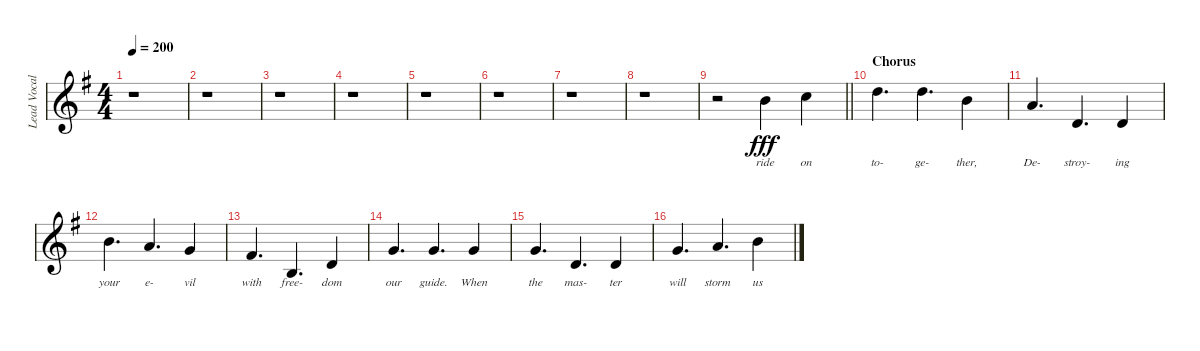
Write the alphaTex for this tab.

\track ("Lead Vocals" "Lead Vocal") {instrument lead2sawtooth}
\staff {score}
\tuning (E4 B3 G3 D3 A2 E2) {hide}
\ts (4 4)
\tempo 200
\clef g2
\ks g
r.1{dy ff} |
r.1 |
r.1 |
r.1 |
r.1 |
r.1 |
r.1 |
r.1 |
\barLineRight lightlight
r.2 7.1.4{lyrics (0 "ride") lyrics (1 "") lyrics (2 "") lyrics (3 "") lyrics (4 "") dy fff} 8.1.4{lyrics (0 "on") lyrics (1 "") lyrics (2 "") lyrics (3 "") lyrics (4 "")} |
\section ("" "Chorus")
10.1.4{d lyrics (0 "to-") lyrics (1 "") lyrics (2 "") lyrics (3 "") lyrics (4 "")} 10.1.4{d lyrics (0 "ge-") lyrics (1 "") lyrics (2 "") lyrics (3 "") lyrics (4 "")} 12.2.4{lyrics (0 "ther,") lyrics (1 "") lyrics (2 "") lyrics (3 "") lyrics (4 "")} |
10.2.4{d lyrics (0 "De-") lyrics (1 "") lyrics (2 "") lyrics (3 "") lyrics (4 "")} 3.2.4{d lyrics (0 "stroy-") lyrics (1 "") lyrics (2 "") lyrics (3 "") lyrics (4 "")} 3.2.4{lyrics (0 "ing") lyrics (1 "") lyrics (2 "") lyrics (3 "") lyrics (4 "")} |
7.1.4{d lyrics (0 "your") lyrics (1 "") lyrics (2 "") lyrics (3 "") lyrics (4 "")} 5.1.4{d lyrics (0 "e-") lyrics (1 "") lyrics (2 "") lyrics (3 "") lyrics (4 "")} 8.2.4{lyrics (0 "vil") lyrics (1 "") lyrics (2 "") lyrics (3 "") lyrics (4 "")} |
7.2.4{d lyrics (0 "with") lyrics (1 "") lyrics (2 "") lyrics (3 "") lyrics (4 "")} 0.2.4{d lyrics (0 "free-") lyrics (1 "") lyrics (2 "") lyrics (3 "") lyrics (4 "")} 3.2.4{lyrics (0 "dom") lyrics (1 "") lyrics (2 "") lyrics (3 "") lyrics (4 "")} |
8.2.4{d lyrics (0 "our") lyrics (1 "") lyrics (2 "") lyrics (3 "") lyrics (4 "")} 8.2.4{d lyrics (0 "guide.") lyrics (1 "") lyrics (2 "") lyrics (3 "") lyrics (4 "")} 8.2.4{lyrics (0 "When") lyrics (1 "") lyrics (2 "") lyrics (3 "") lyrics (4 "")} |
8.2.4{d lyrics (0 "the") lyrics (1 "") lyrics (2 "") lyrics (3 "") lyrics (4 "")} 3.2.4{d lyrics (0 "mas-") lyrics (1 "") lyrics (2 "") lyrics (3 "") lyrics (4 "")} 3.2.4{lyrics (0 "ter") lyrics (1 "") lyrics (2 "") lyrics (3 "") lyrics (4 "")} |
8.2.4{d lyrics (0 "will") lyrics (1 "") lyrics (2 "") lyrics (3 "") lyrics (4 "")} 10.2.4{d lyrics (0 "storm") lyrics (1 "") lyrics (2 "") lyrics (3 "") lyrics (4 "")} 12.2.4{lyrics (0 "us") lyrics (1 "") lyrics (2 "") lyrics (3 "") lyrics (4 "")}
